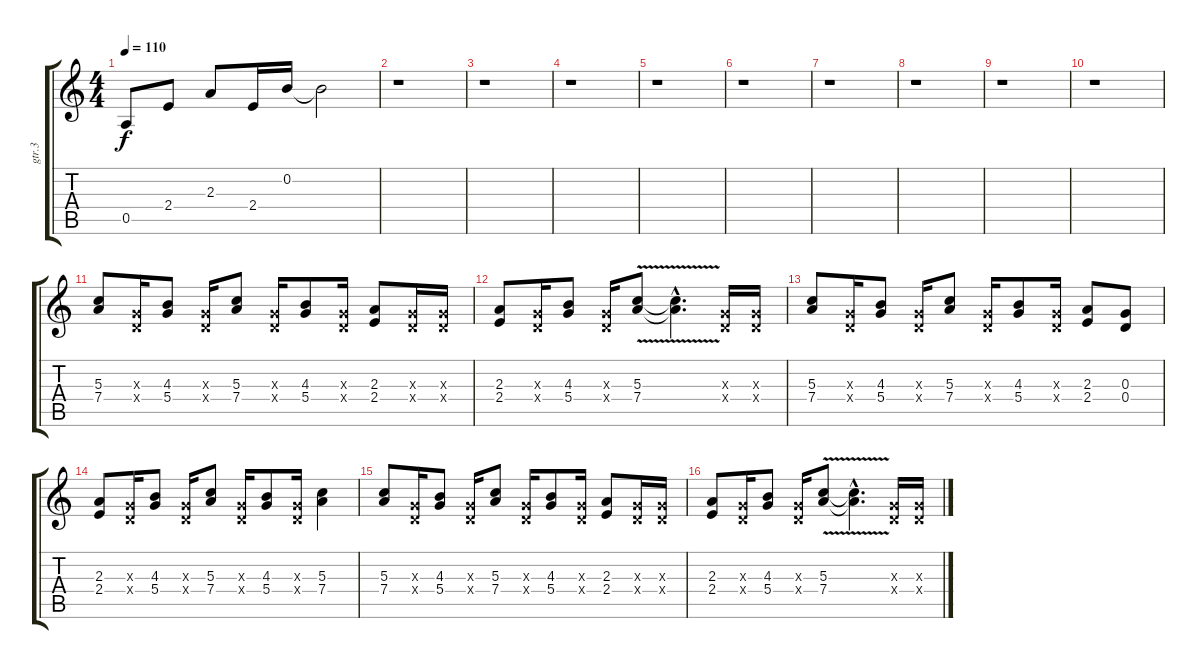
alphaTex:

\track ("gtr.3" "gtr.3") {instrument electricguitarclean}
\staff {score tabs}
\tuning (E4 B3 G3 D3 A2 E2) {hide}
\ts (4 4)
\tempo 110
\clef g2
\ks c
0.5.8{dy f} 2.4.8 2.3.8 2.4.16 0.2.16 0.2{t}.2 |
r.1 |
r.1 |
r.1 |
r.1 |
r.1 |
r.1 |
r.1 |
r.1 |
r.1 |
(5.3 7.4).8{instrument overdrivenguitar} (0.3{x} 0.4{x}).16 (4.3 5.4).8 (0.3{x} 0.4{x}).16 (5.3 7.4).8 (0.3{x} 0.4{x}).16 (4.3 5.4).8 (0.3{x} 0.4{x}).16 (2.3 2.4).8 (0.3{x} 0.4{x}).16 (0.3{x} 0.4{x}).16 |
(2.3 2.4).8 (0.3{x} 0.4{x}).16 (4.3 5.4).8 (0.3{x} 0.4{x}).16 (5.3{v} 7.4{v}).8 (5.3{hac t} 7.4{hac t}).4{d} (0.3{x} 0.4{x}).16 (0.3{x} 0.4{x}).16 |
(5.3 7.4).8 (0.3{x} 0.4{x}).16 (4.3 5.4).8 (0.3{x} 0.4{x}).16 (5.3 7.4).8 (0.3{x} 0.4{x}).16 (4.3 5.4).8 (0.3{x} 0.4{x}).16 (2.3 2.4).8 (0.3 0.4).8 |
(2.3 2.4).8 (0.3{x} 0.4{x}).16 (4.3 5.4).8 (0.3{x} 0.4{x}).16 (5.3 7.4).8 (0.3{x} 0.4{x}).16 (4.3 5.4).8 (0.3{x} 0.4{x}).16 (5.3 7.4).4 |
(5.3 7.4).8 (0.3{x} 0.4{x}).16 (4.3 5.4).8 (0.3{x} 0.4{x}).16 (5.3 7.4).8 (0.3{x} 0.4{x}).16 (4.3 5.4).8 (0.3{x} 0.4{x}).16 (2.3 2.4).8 (0.3{x} 0.4{x}).16 (0.3{x} 0.4{x}).16 |
(2.3 2.4).8 (0.3{x} 0.4{x}).16 (4.3 5.4).8 (0.3{x} 0.4{x}).16 (5.3{v} 7.4{v}).8 (5.3{hac t} 7.4{hac t}).4{d} (0.3{x} 0.4{x}).16 (0.3{x} 0.4{x}).16
